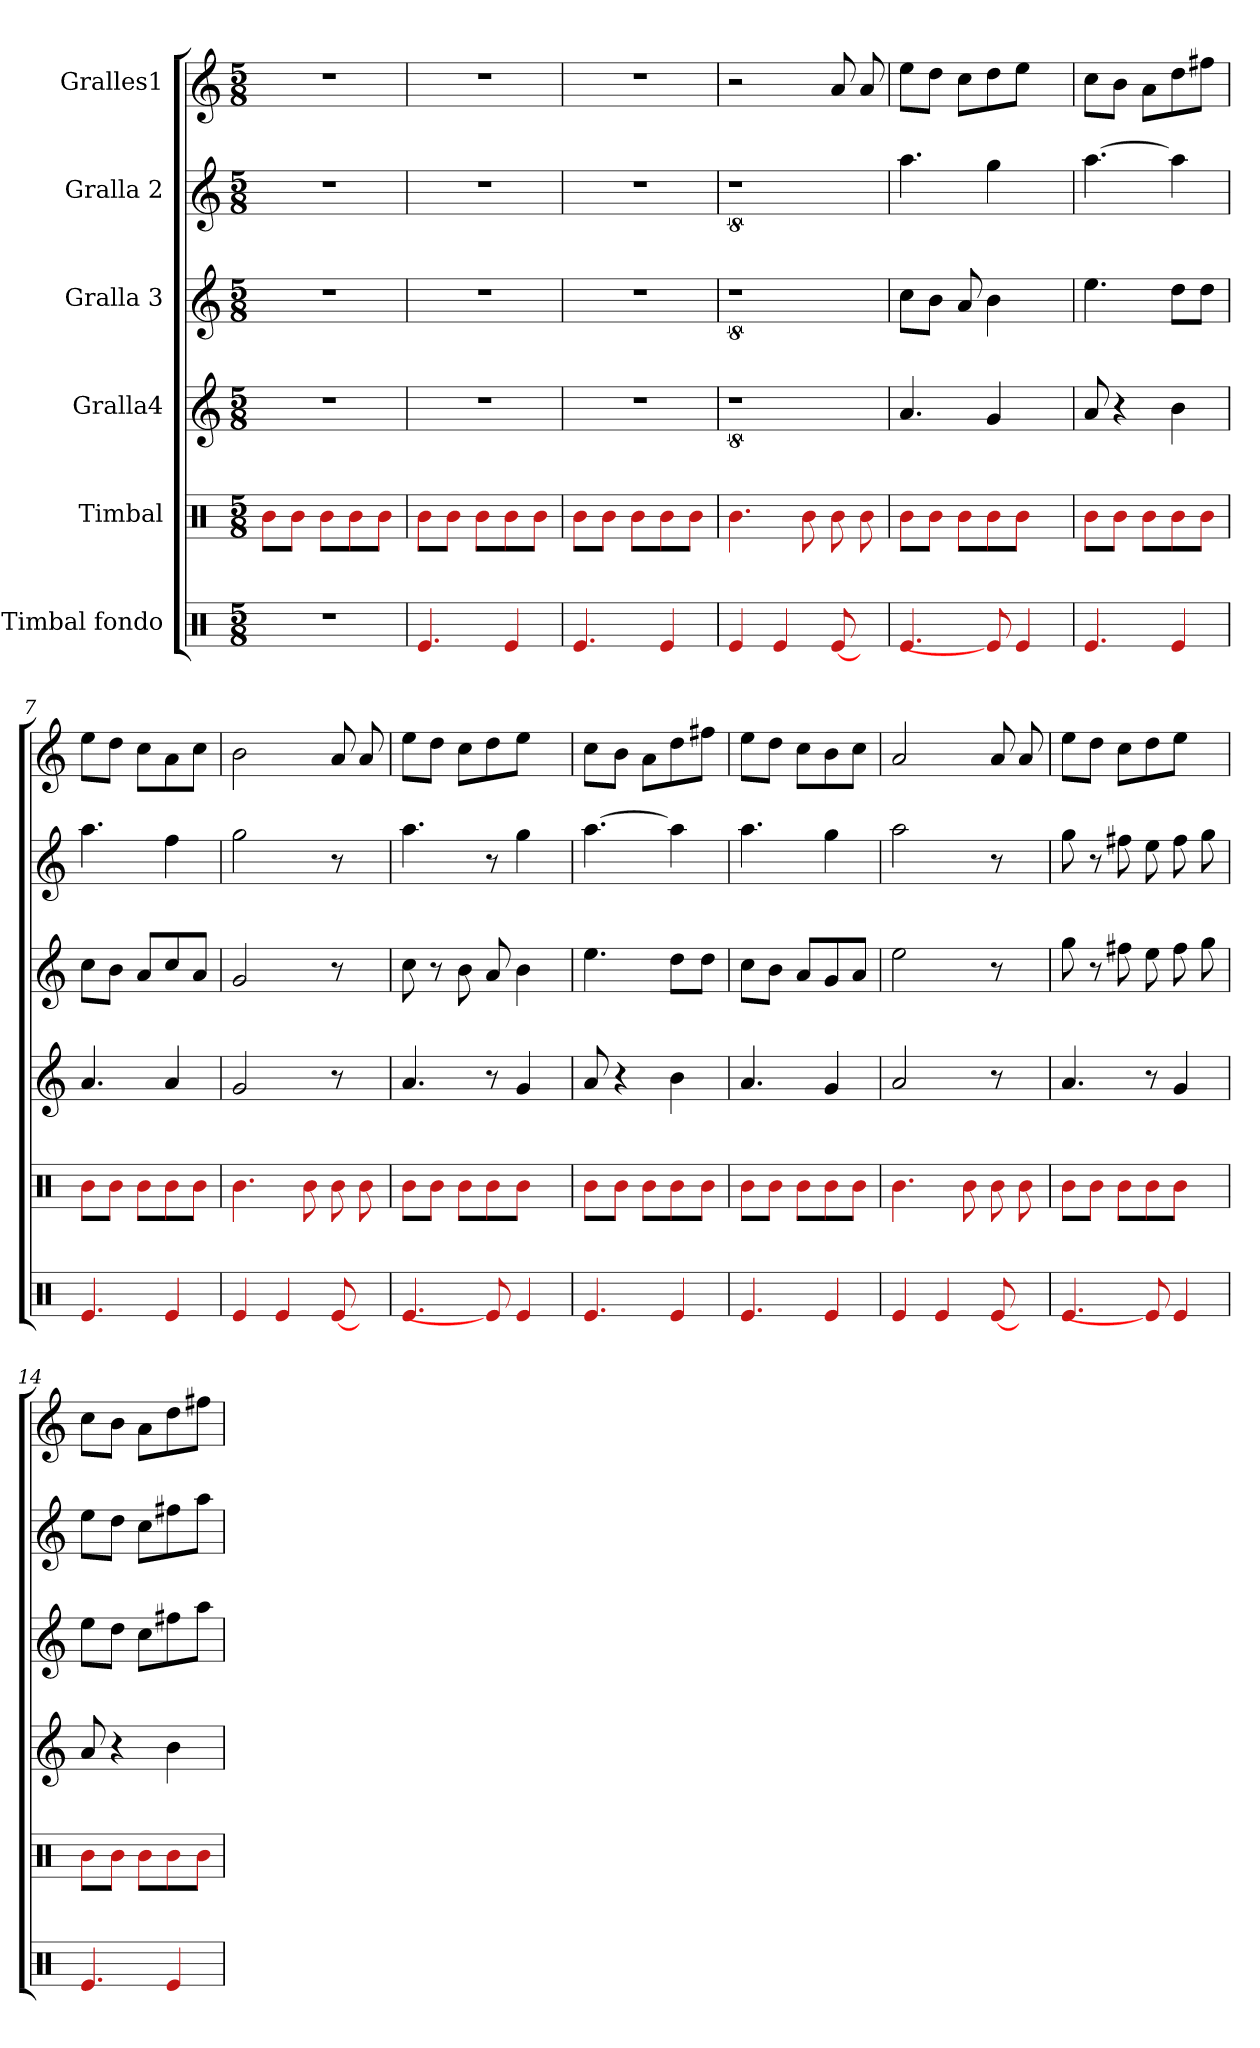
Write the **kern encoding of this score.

**kern	**kern	**kern	**kern	**kern	**kern
*part6	*part5	*part4	*part3	*part2	*part1
*staff6	*staff5	*staff4	*staff3	*staff2	*staff1
*I"Timbal fondo	*I"Timbal	*I"Gralla4	*I"Gralla 3	*I"Gralla 2	*I"Gralles1
*clefX	*clefX	*clefG2	*clefG2	*clefG2	*clefG2
*k[]	*k[]	*k[]	*k[]	*k[]	*k[]
*M5/8	*M5/8	*M5/8	*M5/8	*M5/8	*M5/8
=1	=1	=1	=1	=1	=1
8%5r	8b\L	8%5r	8%5r	8%5r	8%5r
.	8b\J	.	.	.	.
.	8b\L	.	.	.	.
.	8b\	.	.	.	.
.	8b\J	.	.	.	.
=2	=2	=2	=2	=2	=2
4.e	8b\L	8%5r	8%5r	8%5r	8%5r
.	8b\J	.	.	.	.
.	8b\L	.	.	.	.
4e	8b\	.	.	.	.
.	8b\J	.	.	.	.
=3	=3	=3	=3	=3	=3
4.e	8b\L	8%5r	8%5r	8%5r	8%5r
.	8b\J	.	.	.	.
.	8b\L	.	.	.	.
4e	8b\	.	.	.	.
.	8b\J	.	.	.	.
=4	=4	=4	=4	=4	=4
4e	4.b	8%5r	8%5r	8%5r	2r
4e	.	.	.	.	.
.	8b	.	.	.	.
[8e	8b	.	.	.	8a
8ryy	8b	8ryy	8ryy	8ryy	8a
=5	=5	=5	=5	=5	=5
4.e	8b\L	4.a	8cc\L	4.aa	8ee\L
.	8b\J	.	8b\J	.	8dd\J
.	8b\L	.	8a	.	8cc\L
8e]	8b\	4g	4b	4gg	8dd\
4e	8b\J	.	.	.	8ee\J
.	8ryy	8ryy	8ryy	8ryy	8ryy
=6	=6	=6	=6	=6	=6
4.e	8b\L	8a	4.ee	[4.aa	8cc\L
.	8b\J	4r	.	.	8b\J
.	8b\L	.	.	.	8a\L
4e	8b\	4b	8dd\L	4aa]	8dd\
.	8b\J	.	8dd\J	.	8ff#\J
=7	=7	=7	=7	=7	=7
4.e	8b\L	4.a	8cc\L	4.aa	8ee\L
.	8b\J	.	8b\J	.	8dd\J
.	8b\L	.	8a/L	.	8cc\L
4e	8b\	4a	8cc/	4ff	8a\
.	8b\J	.	8a/J	.	8cc\J
=8	=8	=8	=8	=8	=8
4e	4.b	2g	2g	2gg	2b
4e	.	.	.	.	.
.	8b	.	.	.	.
[8e	8b	8r	8r	8r	8a
8ryy	8b	8ryy	8ryy	8ryy	8a
=9	=9	=9	=9	=9	=9
4.e	8b\L	4.a	8cc	4.aa	8ee\L
.	8b\J	.	8r	.	8dd\J
.	8b\L	.	8b	.	8cc\L
8e]	8b\	8r	8a	8r	8dd\
4e	8b\J	4g	4b	4gg	8ee\J
.	8ryy	.	.	.	8ryy
=10	=10	=10	=10	=10	=10
4.e	8b\L	8a	4.ee	[4.aa	8cc\L
.	8b\J	4r	.	.	8b\J
.	8b\L	.	.	.	8a\L
4e	8b\	4b	8dd\L	4aa]	8dd\
.	8b\J	.	8dd\J	.	8ff#\J
=11	=11	=11	=11	=11	=11
4.e	8b\L	4.a	8cc\L	4.aa	8ee\L
.	8b\J	.	8b\J	.	8dd\J
.	8b\L	.	8a/L	.	8cc\L
4e	8b\	4g	8g/	4gg	8b\
.	8b\J	.	8a/J	.	8cc\J
=12	=12	=12	=12	=12	=12
4e	4.b	2a	2ee	2aa	2a
4e	.	.	.	.	.
.	8b	.	.	.	.
[8e	8b	8r	8r	8r	8a
8ryy	8b	8ryy	8ryy	8ryy	8a
=13	=13	=13	=13	=13	=13
4.e	8b\L	4.a	8gg	8gg	8ee\L
.	8b\J	.	8r	8r	8dd\J
.	8b\L	.	8ff#	8ff#	8cc\L
8e]	8b\	8r	8ee	8ee	8dd\
4e	8b\J	4g	8ff#	8ff#	8ee\J
.	8ryy	.	8gg	8gg	8ryy
=14	=14	=14	=14	=14	=14
4.e	8b\L	8a	8ee\L	8ee\L	8cc\L
.	8b\J	4r	8dd\J	8dd\J	8b\J
.	8b\L	.	8cc\L	8cc\L	8a\L
4e	8b\	4b	8ff#\	8ff#\	8dd\
.	8b\J	.	8aa\J	8aa\J	8ff#\J
=	=	=	=	=	=
*-	*-	*-	*-	*-	*-
